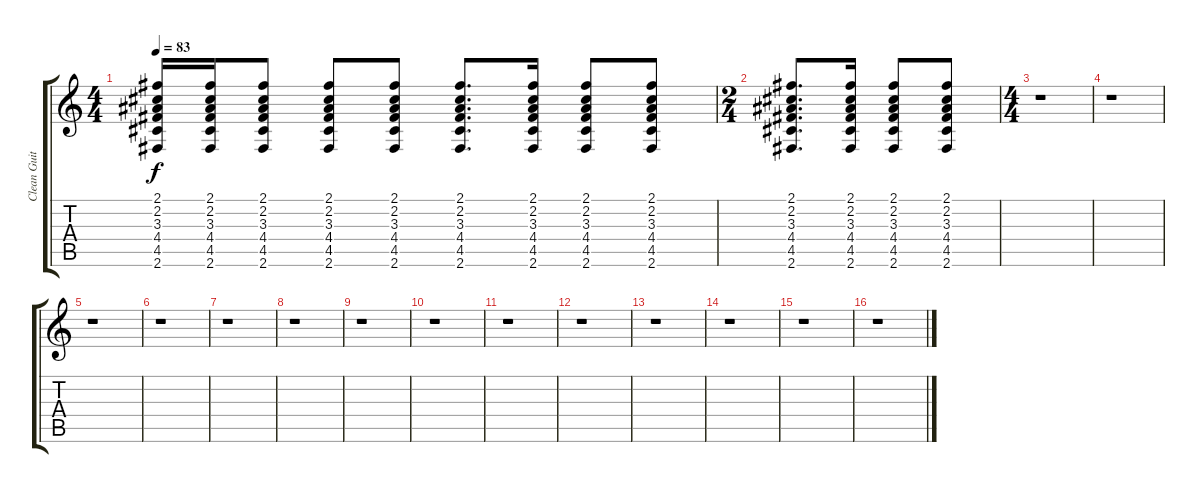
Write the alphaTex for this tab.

\track ("Clean Guitar" "Clean Guit") {instrument acousticguitarnylon}
\staff {score tabs}
\tuning (E4 B3 G3 D3 A2 E2) {hide}
\ts (4 4)
\tempo 83
\clef g2
\ks c
(2.1{t} 2.2{t} 3.3{t} 4.4{t} 4.5{t} 2.6{t}).16{dy f} (2.1 2.2 3.3 4.4 4.5 2.6).16 (2.1 2.2 3.3 4.4 4.5 2.6).8 (2.1 2.2 3.3 4.4 4.5 2.6).8 (2.1 2.2 3.3 4.4 4.5 2.6).8 (2.1 2.2 3.3 4.4 4.5 2.6).8{d} (2.1 2.2 3.3 4.4 4.5 2.6).16 (2.1 2.2 3.3 4.4 4.5 2.6).8 (2.1 2.2 3.3 4.4 4.5 2.6).8 |
\ts (2 4)
(2.1 2.2 3.3 4.4 4.5 2.6).8{d} (2.1 2.2 3.3 4.4 4.5 2.6).16 (2.1 2.2 3.3 4.4 4.5 2.6).8 (2.1 2.2 3.3 4.4 4.5 2.6).8 |
\ts (4 4)
r.1 |
r.1 |
r.1 |
r.1 |
r.1 |
r.1 |
r.1 |
r.1 |
r.1 |
r.1 |
r.1 |
r.1 |
r.1 |
r.1
